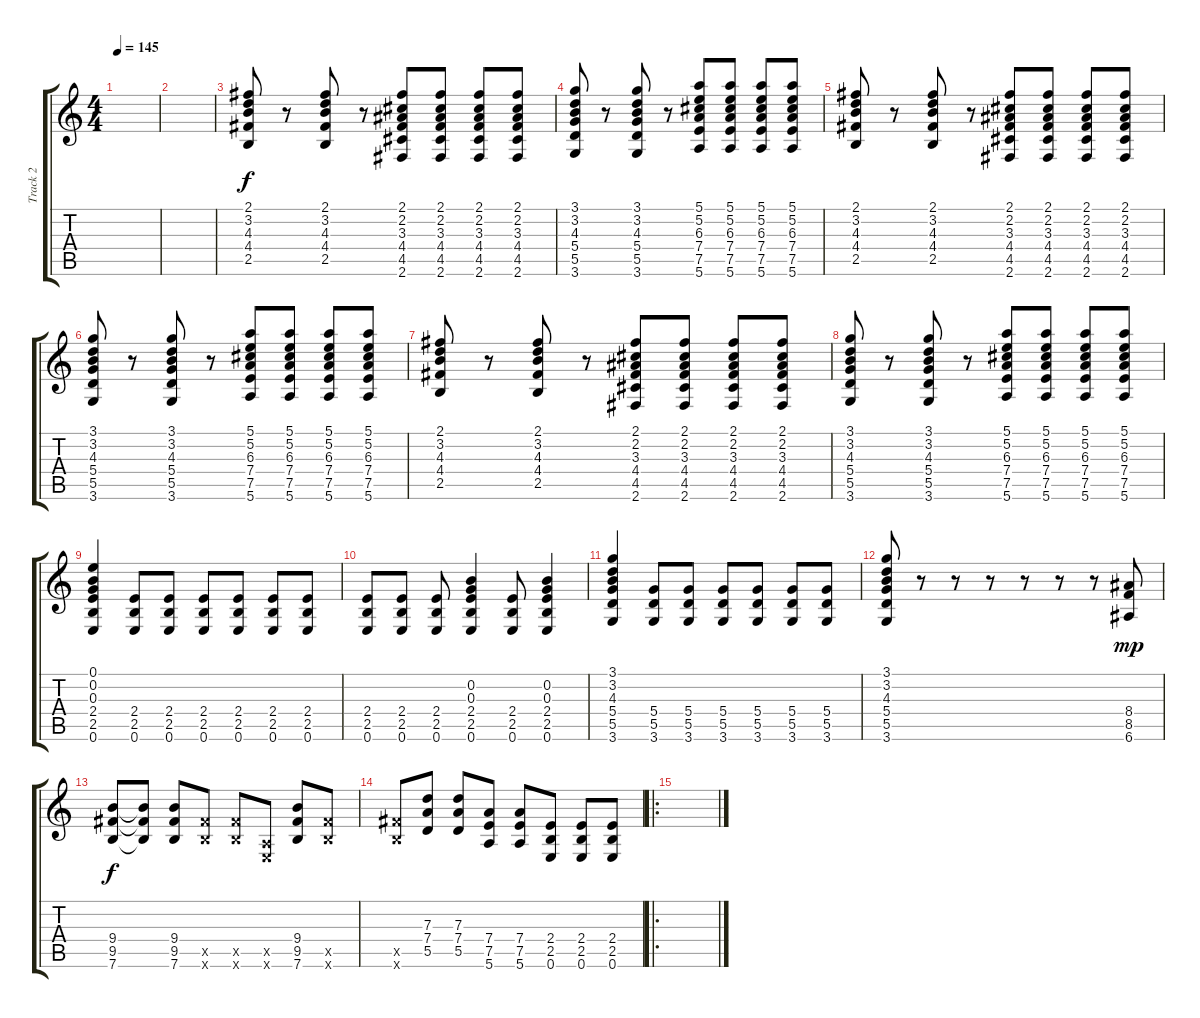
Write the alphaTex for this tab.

\track ("Track 2" "Track 2") {instrument distortionguitar}
\staff {score tabs}
\tuning (E4 B3 G3 D3 A2 E2) {hide}
\ts (4 4)
\tempo 145
\clef g2
\ks c
|
|
(2.1 3.2 4.3 4.4 2.5).8 r.8 (2.1 3.2 4.3 4.4 2.5).8 r.8 (2.1 2.2 3.3 4.4 4.5 2.6).8 (2.1 2.2 3.3 4.4 4.5 2.6).8 (2.1 2.2 3.3 4.4 4.5 2.6).8 (2.1 2.2 3.3 4.4 4.5 2.6).8 |
(3.1 3.2 4.3 5.4 5.5 3.6).8 r.8 (3.1 3.2 4.3 5.4 5.5 3.6).8 r.8 (5.1 5.2 6.3 7.4 7.5 5.6).8 (5.1 5.2 6.3 7.4 7.5 5.6).8 (5.1 5.2 6.3 7.4 7.5 5.6).8 (5.1 5.2 6.3 7.4 7.5 5.6).8 |
(2.1 3.2 4.3 4.4 2.5).8 r.8 (2.1 3.2 4.3 4.4 2.5).8 r.8 (2.1 2.2 3.3 4.4 4.5 2.6).8 (2.1 2.2 3.3 4.4 4.5 2.6).8 (2.1 2.2 3.3 4.4 4.5 2.6).8 (2.1 2.2 3.3 4.4 4.5 2.6).8 |
(3.1 3.2 4.3 5.4 5.5 3.6).8 r.8 (3.1 3.2 4.3 5.4 5.5 3.6).8 r.8 (5.1 5.2 6.3 7.4 7.5 5.6).8 (5.1 5.2 6.3 7.4 7.5 5.6).8 (5.1 5.2 6.3 7.4 7.5 5.6).8 (5.1 5.2 6.3 7.4 7.5 5.6).8 |
(2.1 3.2 4.3 4.4 2.5).8 r.8 (2.1 3.2 4.3 4.4 2.5).8 r.8 (2.1 2.2 3.3 4.4 4.5 2.6).8 (2.1 2.2 3.3 4.4 4.5 2.6).8 (2.1 2.2 3.3 4.4 4.5 2.6).8 (2.1 2.2 3.3 4.4 4.5 2.6).8 |
(3.1 3.2 4.3 5.4 5.5 3.6).8 r.8 (3.1 3.2 4.3 5.4 5.5 3.6).8 r.8 (5.1 5.2 6.3 7.4 7.5 5.6).8 (5.1 5.2 6.3 7.4 7.5 5.6).8 (5.1 5.2 6.3 7.4 7.5 5.6).8 (5.1 5.2 6.3 7.4 7.5 5.6).8 |
(0.1 0.2 0.3 2.4 2.5 0.6).4 (2.4 2.5 0.6).8 (2.4 2.5 0.6).8 (2.4 2.5 0.6).8 (2.4 2.5 0.6).8 (2.4 2.5 0.6).8 (2.4 2.5 0.6).8 |
(2.4 2.5 0.6).8 (2.4 2.5 0.6).8 (2.4 2.5 0.6).8 (0.2 0.3 2.4 2.5 0.6).4 (2.4 2.5 0.6).8 (0.2 0.3 2.4 2.5 0.6).4 |
(3.1 3.2 4.3 5.4 5.5 3.6).4 (5.4 5.5 3.6).8 (5.4 5.5 3.6).8 (5.4 5.5 3.6).8 (5.4 5.5 3.6).8 (5.4 5.5 3.6).8 (5.4 5.5 3.6).8 |
(3.1 3.2 4.3 5.4 5.5 3.6).8 r.8 r.8 r.8 r.8 r.8 r.8 (8.4 8.5 6.6).8{dy mp} |
(9.4 9.5 7.6).8{dy f} (9.4{t} 9.5{t} 7.6{t}).8 (9.4 9.5 7.6).8 (9.5{x} 7.6{x}).8 (9.5{x} 7.6{x}).8 (0.5{x} 0.6{x}).8 (9.4 9.5 7.6).8 (9.5{x} 7.6{x}).8 |
(9.5{x} 7.6{x}).8 (7.3 7.4 5.5).8 (7.3 7.4 5.5).8 (7.4 7.5 5.6).8 (7.4 7.5 5.6).8 (2.4 2.5 0.6).8 (2.4 2.5 0.6).8 (2.4 2.5 0.6).8 |
\ro
